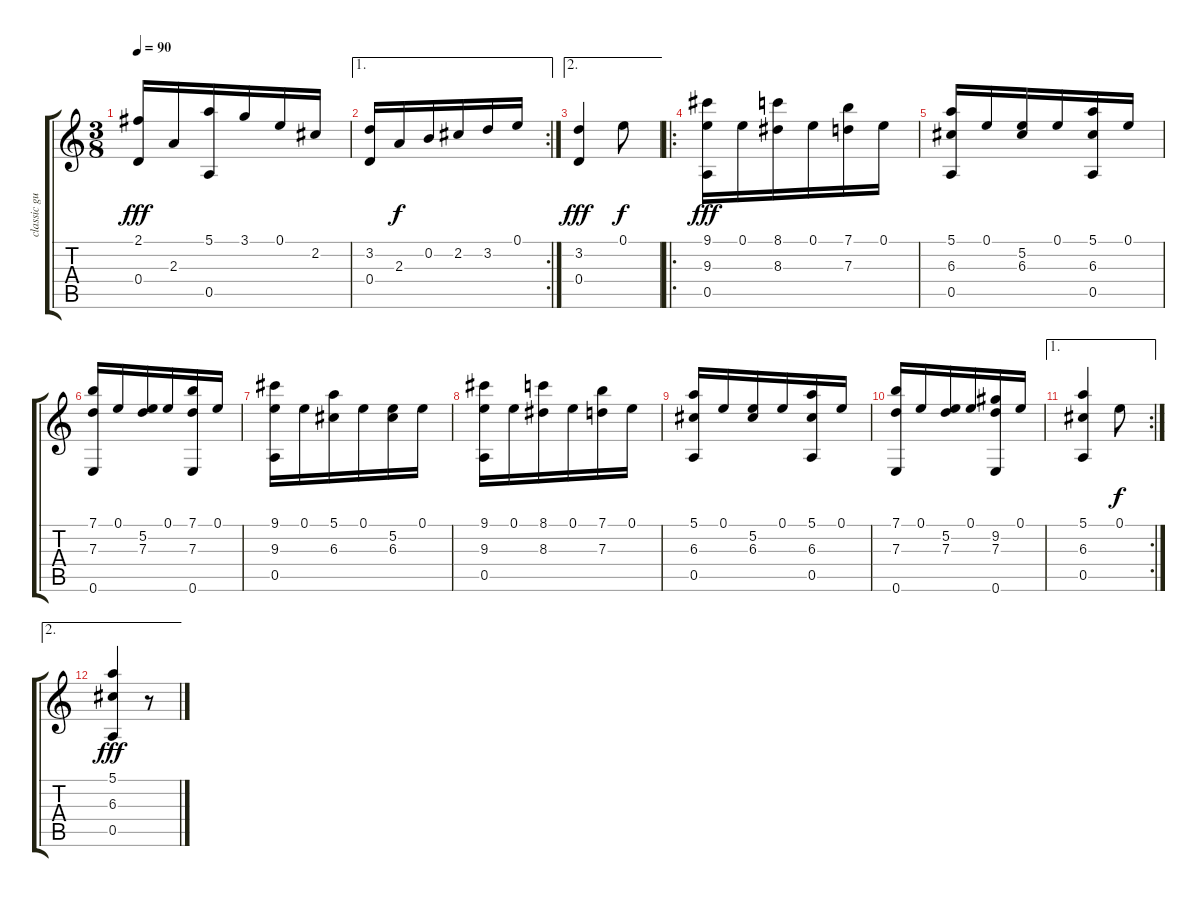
\track ("classic guitar" "classic gu") {instrument acousticguitarnylon}
\staff {score tabs}
\tuning (E4 B3 G3 D3 A2 E2) {hide}
\ts (3 8)
\tempo 90
\clef g2
\ks c
(2.1 0.4).16{dy fff} 2.3.16 (5.1 0.5).16 3.1.16 0.1.16 2.2.16 |
\ae 1
\rc 2
(3.2 0.4).16 2.3.16{dy f} 0.2.16 2.2.16 3.2.16 0.1.16 |
\ae 2
(3.2 0.4).4{dy fff} 0.1.8{dy f} |
\ro
(9.1 9.3 0.5).16{dy fff} 0.1.16 (8.1 8.3).16 0.1.16 (7.1 7.3).16 0.1.16 |
(5.1 6.3 0.5).16 0.1.16 (5.2 6.3).16 0.1.16 (5.1 6.3 0.5).16 0.1.16 |
(7.1 7.3 0.6).16 0.1.16 (5.2 7.3).16 0.1.16 (7.1 7.3 0.6).16 0.1.16 |
(9.1 9.3 0.5).16 0.1.16 (5.1 6.3).16 0.1.16 (5.2 6.3).16 0.1.16 |
(9.1 9.3 0.5).16 0.1.16 (8.1 8.3).16 0.1.16 (7.1 7.3).16 0.1.16 |
(5.1 6.3 0.5).16 0.1.16 (5.2 6.3).16 0.1.16 (5.1 6.3 0.5).16 0.1.16 |
(7.1 7.3 0.6).16 0.1.16 (5.2 7.3).16 0.1.16 (9.2 7.3 0.6).16 0.1.16 |
\ae 1
\rc 2
(5.1 6.3 0.5).4 0.1.8{dy f} |
\ae 2
(5.1 6.3 0.5).4{dy fff} r.8
